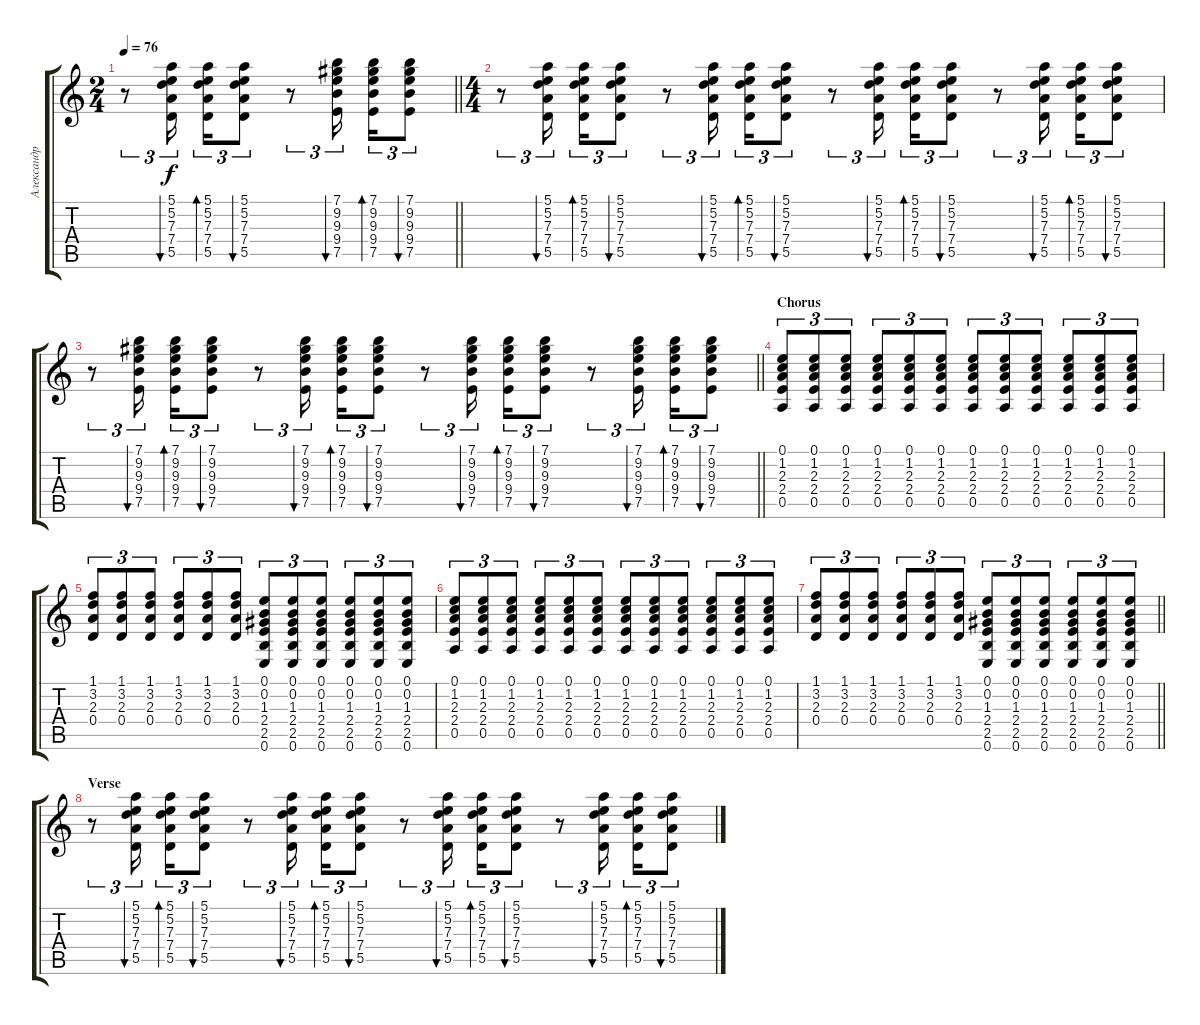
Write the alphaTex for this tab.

\track ("Александр Васильев" "Александр ") {instrument acousticguitarsteel}
\staff {score tabs}
\tuning (E4 B3 G3 D3 A2 E2) {hide}
\ts (2 4)
\tempo 76
\clef g2
\barLineRight lightlight
\ks c
r.8{tu (3 2) dy f} (5.1 5.2 7.3 7.4 5.5).16{tu (3 2) bu 30 beam splitsecondary} (5.1 5.2 7.3 7.4 5.5).16{tu (3 2) bd 30} (5.1 5.2 7.3 7.4 5.5).8{tu (3 2) bu 30} r.8{tu (3 2)} (7.1 9.2 9.3 9.4 7.5).16{tu (3 2) bu 30 beam splitsecondary} (7.1 9.2 9.3 9.4 7.5).16{tu (3 2) bd 30} (7.1 9.2 9.3 9.4 7.5).8{tu (3 2) bu 30} |
\ts (4 4)
r.8{tu (3 2)} (5.1 5.2 7.3 7.4 5.5).16{tu (3 2) bu 30 beam splitsecondary} (5.1 5.2 7.3 7.4 5.5).16{tu (3 2) bd 30} (5.1 5.2 7.3 7.4 5.5).8{tu (3 2) bu 30} r.8{tu (3 2)} (5.1 5.2 7.3 7.4 5.5).16{tu (3 2) bu 30 beam splitsecondary} (5.1 5.2 7.3 7.4 5.5).16{tu (3 2) bd 30} (5.1 5.2 7.3 7.4 5.5).8{tu (3 2) bu 30} r.8{tu (3 2)} (5.1 5.2 7.3 7.4 5.5).16{tu (3 2) bu 30 beam splitsecondary} (5.1 5.2 7.3 7.4 5.5).16{tu (3 2) bd 30} (5.1 5.2 7.3 7.4 5.5).8{tu (3 2) bu 30} r.8{tu (3 2)} (5.1 5.2 7.3 7.4 5.5).16{tu (3 2) bu 30 beam splitsecondary} (5.1 5.2 7.3 7.4 5.5).16{tu (3 2) bd 30} (5.1 5.2 7.3 7.4 5.5).8{tu (3 2) bu 30} |
\barLineRight lightlight
r.8{tu (3 2)} (7.1 9.2 9.3 9.4 7.5).16{tu (3 2) bu 30 beam splitsecondary} (7.1 9.2 9.3 9.4 7.5).16{tu (3 2) bd 30} (7.1 9.2 9.3 9.4 7.5).8{tu (3 2) bu 30} r.8{tu (3 2)} (7.1 9.2 9.3 9.4 7.5).16{tu (3 2) bu 30 beam splitsecondary} (7.1 9.2 9.3 9.4 7.5).16{tu (3 2) bd 30} (7.1 9.2 9.3 9.4 7.5).8{tu (3 2) bu 30} r.8{tu (3 2)} (7.1 9.2 9.3 9.4 7.5).16{tu (3 2) bu 30 beam splitsecondary} (7.1 9.2 9.3 9.4 7.5).16{tu (3 2) bd 30} (7.1 9.2 9.3 9.4 7.5).8{tu (3 2) bu 30} r.8{tu (3 2)} (7.1 9.2 9.3 9.4 7.5).16{tu (3 2) bu 30 beam splitsecondary} (7.1 9.2 9.3 9.4 7.5).16{tu (3 2) bd 30} (7.1 9.2 9.3 9.4 7.5).8{tu (3 2) bu 30} |
\section ("" "Chorus")
(0.1 1.2 2.3 2.4 0.5).8{tu (3 2)} (0.1 1.2 2.3 2.4 0.5).8{tu (3 2)} (0.1 1.2 2.3 2.4 0.5).8{tu (3 2)} (0.1 1.2 2.3 2.4 0.5).8{tu (3 2)} (0.1 1.2 2.3 2.4 0.5).8{tu (3 2)} (0.1 1.2 2.3 2.4 0.5).8{tu (3 2)} (0.1 1.2 2.3 2.4 0.5).8{tu (3 2)} (0.1 1.2 2.3 2.4 0.5).8{tu (3 2)} (0.1 1.2 2.3 2.4 0.5).8{tu (3 2)} (0.1 1.2 2.3 2.4 0.5).8{tu (3 2)} (0.1 1.2 2.3 2.4 0.5).8{tu (3 2)} (0.1 1.2 2.3 2.4 0.5).8{tu (3 2)} |
(1.1 3.2 2.3 0.4).8{tu (3 2)} (1.1 3.2 2.3 0.4).8{tu (3 2)} (1.1 3.2 2.3 0.4).8{tu (3 2)} (1.1 3.2 2.3 0.4).8{tu (3 2)} (1.1 3.2 2.3 0.4).8{tu (3 2)} (1.1 3.2 2.3 0.4).8{tu (3 2)} (0.1 0.2 1.3 2.4 2.5 0.6).8{tu (3 2)} (0.1 0.2 1.3 2.4 2.5 0.6).8{tu (3 2)} (0.1 0.2 1.3 2.4 2.5 0.6).8{tu (3 2)} (0.1 0.2 1.3 2.4 2.5 0.6).8{tu (3 2)} (0.1 0.2 1.3 2.4 2.5 0.6).8{tu (3 2)} (0.1 0.2 1.3 2.4 2.5 0.6).8{tu (3 2)} |
(0.1 1.2 2.3 2.4 0.5).8{tu (3 2)} (0.1 1.2 2.3 2.4 0.5).8{tu (3 2)} (0.1 1.2 2.3 2.4 0.5).8{tu (3 2)} (0.1 1.2 2.3 2.4 0.5).8{tu (3 2)} (0.1 1.2 2.3 2.4 0.5).8{tu (3 2)} (0.1 1.2 2.3 2.4 0.5).8{tu (3 2)} (0.1 1.2 2.3 2.4 0.5).8{tu (3 2)} (0.1 1.2 2.3 2.4 0.5).8{tu (3 2)} (0.1 1.2 2.3 2.4 0.5).8{tu (3 2)} (0.1 1.2 2.3 2.4 0.5).8{tu (3 2)} (0.1 1.2 2.3 2.4 0.5).8{tu (3 2)} (0.1 1.2 2.3 2.4 0.5).8{tu (3 2)} |
\barLineRight lightlight
(1.1 3.2 2.3 0.4).8{tu (3 2)} (1.1 3.2 2.3 0.4).8{tu (3 2)} (1.1 3.2 2.3 0.4).8{tu (3 2)} (1.1 3.2 2.3 0.4).8{tu (3 2)} (1.1 3.2 2.3 0.4).8{tu (3 2)} (1.1 3.2 2.3 0.4).8{tu (3 2)} (0.1 0.2 1.3 2.4 2.5 0.6).8{tu (3 2)} (0.1 0.2 1.3 2.4 2.5 0.6).8{tu (3 2)} (0.1 0.2 1.3 2.4 2.5 0.6).8{tu (3 2)} (0.1 0.2 1.3 2.4 2.5 0.6).8{tu (3 2)} (0.1 0.2 1.3 2.4 2.5 0.6).8{tu (3 2)} (0.1 0.2 1.3 2.4 2.5 0.6).8{tu (3 2)} |
\section ("" "Verse ")
r.8{tu (3 2)} (5.1 5.2 7.3 7.4 5.5).16{tu (3 2) bu 30 beam splitsecondary} (5.1 5.2 7.3 7.4 5.5).16{tu (3 2) bd 30} (5.1 5.2 7.3 7.4 5.5).8{tu (3 2) bu 30} r.8{tu (3 2)} (5.1 5.2 7.3 7.4 5.5).16{tu (3 2) bu 30 beam splitsecondary} (5.1 5.2 7.3 7.4 5.5).16{tu (3 2) bd 30} (5.1 5.2 7.3 7.4 5.5).8{tu (3 2) bu 30} r.8{tu (3 2)} (5.1 5.2 7.3 7.4 5.5).16{tu (3 2) bu 30 beam splitsecondary} (5.1 5.2 7.3 7.4 5.5).16{tu (3 2) bd 30} (5.1 5.2 7.3 7.4 5.5).8{tu (3 2) bu 30} r.8{tu (3 2)} (5.1 5.2 7.3 7.4 5.5).16{tu (3 2) bu 30 beam splitsecondary} (5.1 5.2 7.3 7.4 5.5).16{tu (3 2) bd 30} (5.1 5.2 7.3 7.4 5.5).8{tu (3 2) bu 30}
